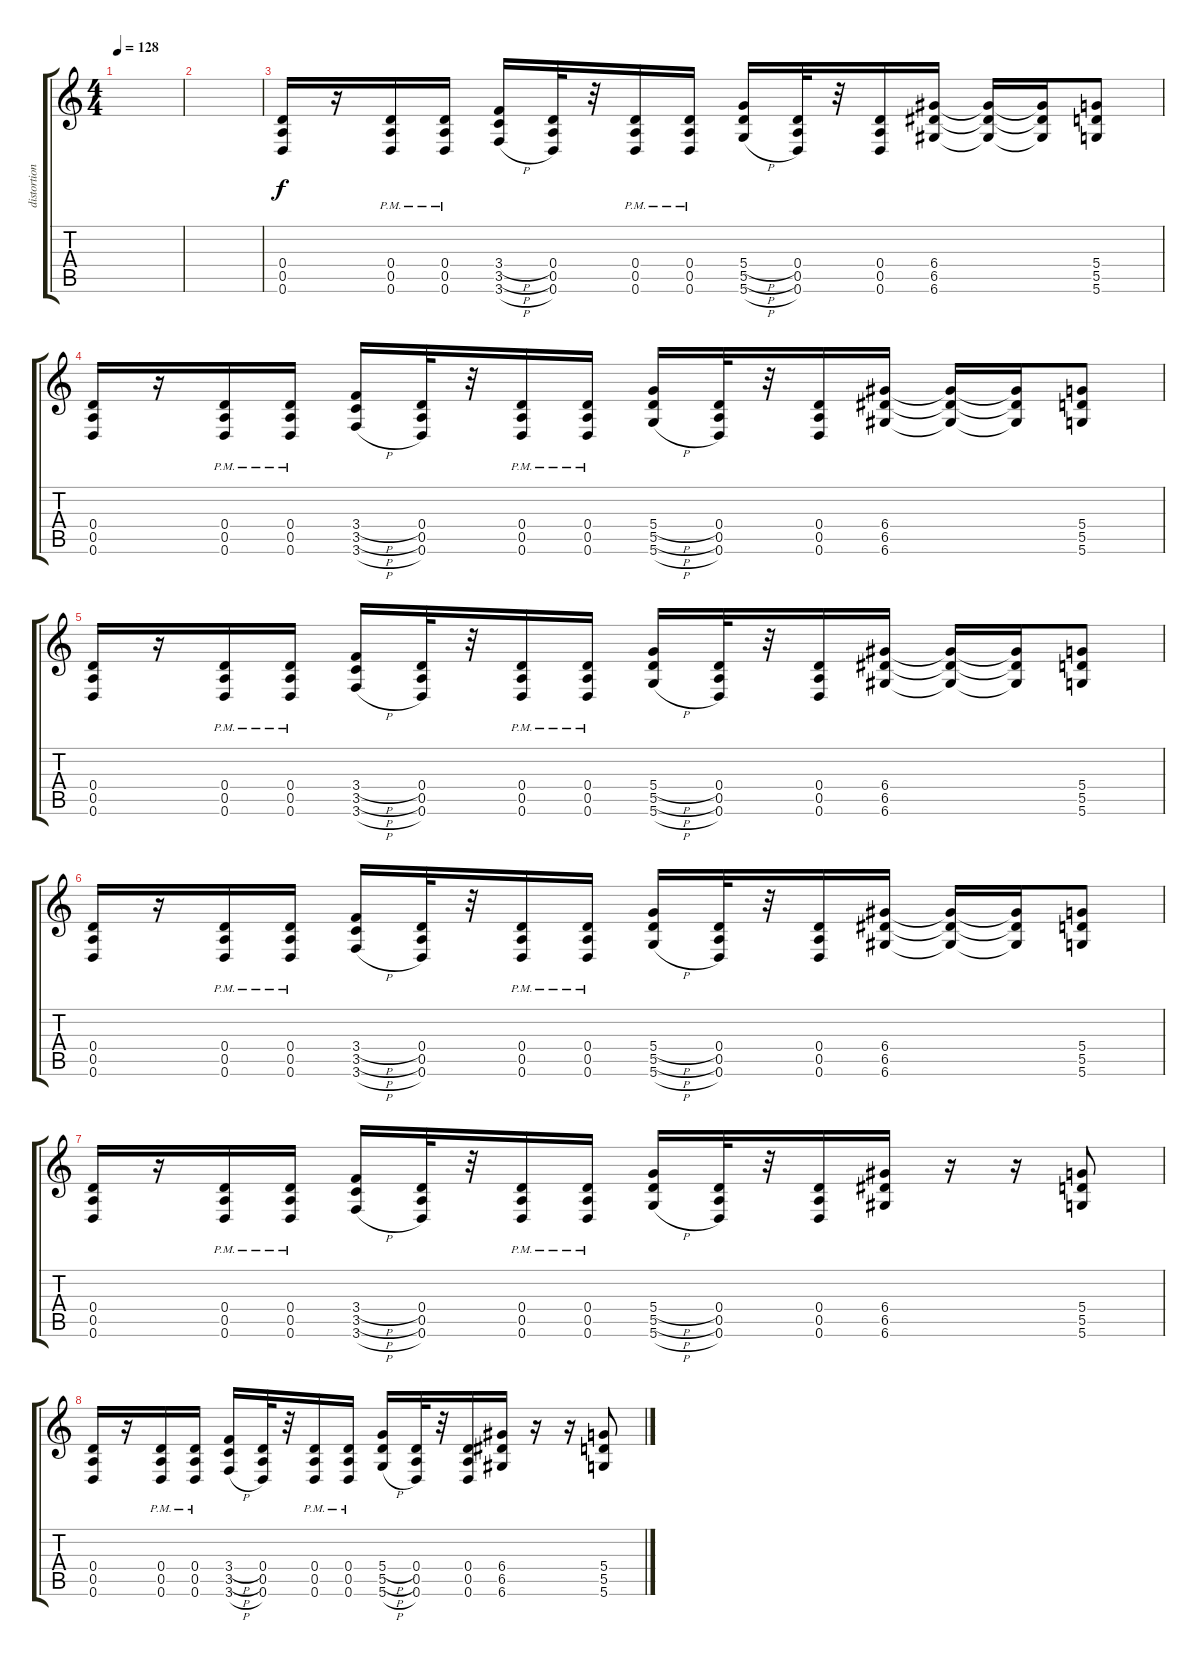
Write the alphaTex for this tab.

\track ("distortion 1" "distortion") {instrument distortionguitar}
\staff {score tabs}
\tuning (E4 B3 G3 D3 A2 D2) {hide}
\ts (4 4)
\tempo 128
\clef g2
\ks c
|
|
(0.4 0.5 0.6).16 r.16 (0.4{pm} 0.5{pm} 0.6{pm}).16 (0.4{pm} 0.5{pm} 0.6{pm}).16 (3.4{h} 3.5{h} 3.6{h}).16 (0.4 0.5 0.6).32 r.32 (0.4{pm} 0.5{pm} 0.6{pm}).16 (0.4{pm} 0.5{pm} 0.6{pm}).16 (5.4{h} 5.5{h} 5.6{h}).16 (0.4 0.5 0.6).32 r.32 (0.4 0.5 0.6).16 (6.4 6.5 6.6).16 (6.4{t} 6.5{t} 6.6{t}).16 (6.4{t} 6.5{t} 6.6{t}).16 (5.4 5.5 5.6).8 |
(0.4 0.5 0.6).16 r.16 (0.4{pm} 0.5{pm} 0.6{pm}).16 (0.4{pm} 0.5{pm} 0.6{pm}).16 (3.4{h} 3.5{h} 3.6{h}).16 (0.4 0.5 0.6).32 r.32 (0.4{pm} 0.5{pm} 0.6{pm}).16 (0.4{pm} 0.5{pm} 0.6{pm}).16 (5.4{h} 5.5{h} 5.6{h}).16 (0.4 0.5 0.6).32 r.32 (0.4 0.5 0.6).16 (6.4 6.5 6.6).16 (6.4{t} 6.5{t} 6.6{t}).16 (6.4{t} 6.5{t} 6.6{t}).16 (5.4 5.5 5.6).8 |
(0.4 0.5 0.6).16 r.16 (0.4{pm} 0.5{pm} 0.6{pm}).16 (0.4{pm} 0.5{pm} 0.6{pm}).16 (3.4{h} 3.5{h} 3.6{h}).16 (0.4 0.5 0.6).32 r.32 (0.4{pm} 0.5{pm} 0.6{pm}).16 (0.4{pm} 0.5{pm} 0.6{pm}).16 (5.4{h} 5.5{h} 5.6{h}).16 (0.4 0.5 0.6).32 r.32 (0.4 0.5 0.6).16 (6.4 6.5 6.6).16 (6.4{t} 6.5{t} 6.6{t}).16 (6.4{t} 6.5{t} 6.6{t}).16 (5.4 5.5 5.6).8 |
(0.4 0.5 0.6).16 r.16 (0.4{pm} 0.5{pm} 0.6{pm}).16 (0.4{pm} 0.5{pm} 0.6{pm}).16 (3.4{h} 3.5{h} 3.6{h}).16 (0.4 0.5 0.6).32 r.32 (0.4{pm} 0.5{pm} 0.6{pm}).16 (0.4{pm} 0.5{pm} 0.6{pm}).16 (5.4{h} 5.5{h} 5.6{h}).16 (0.4 0.5 0.6).32 r.32 (0.4 0.5 0.6).16 (6.4 6.5 6.6).16 (6.4{t} 6.5{t} 6.6{t}).16 (6.4{t} 6.5{t} 6.6{t}).16 (5.4 5.5 5.6).8 |
(0.4 0.5 0.6).16 r.16 (0.4{pm} 0.5{pm} 0.6{pm}).16 (0.4{pm} 0.5{pm} 0.6{pm}).16 (3.4{h} 3.5{h} 3.6{h}).16 (0.4 0.5 0.6).32 r.32 (0.4{pm} 0.5{pm} 0.6{pm}).16 (0.4{pm} 0.5{pm} 0.6{pm}).16 (5.4{h} 5.5{h} 5.6{h}).16 (0.4 0.5 0.6).32 r.32 (0.4 0.5 0.6).16 (6.4 6.5 6.6).16 r.16 r.16 (5.4 5.5 5.6).8 |
(0.4 0.5 0.6).16 r.16 (0.4{pm} 0.5{pm} 0.6{pm}).16 (0.4{pm} 0.5{pm} 0.6{pm}).16 (3.4{h} 3.5{h} 3.6{h}).16 (0.4 0.5 0.6).32 r.32 (0.4{pm} 0.5{pm} 0.6{pm}).16 (0.4{pm} 0.5{pm} 0.6{pm}).16 (5.4{h} 5.5{h} 5.6{h}).16 (0.4 0.5 0.6).32 r.32 (0.4 0.5 0.6).16 (6.4 6.5 6.6).16 r.16 r.16 (5.4 5.5 5.6).8
